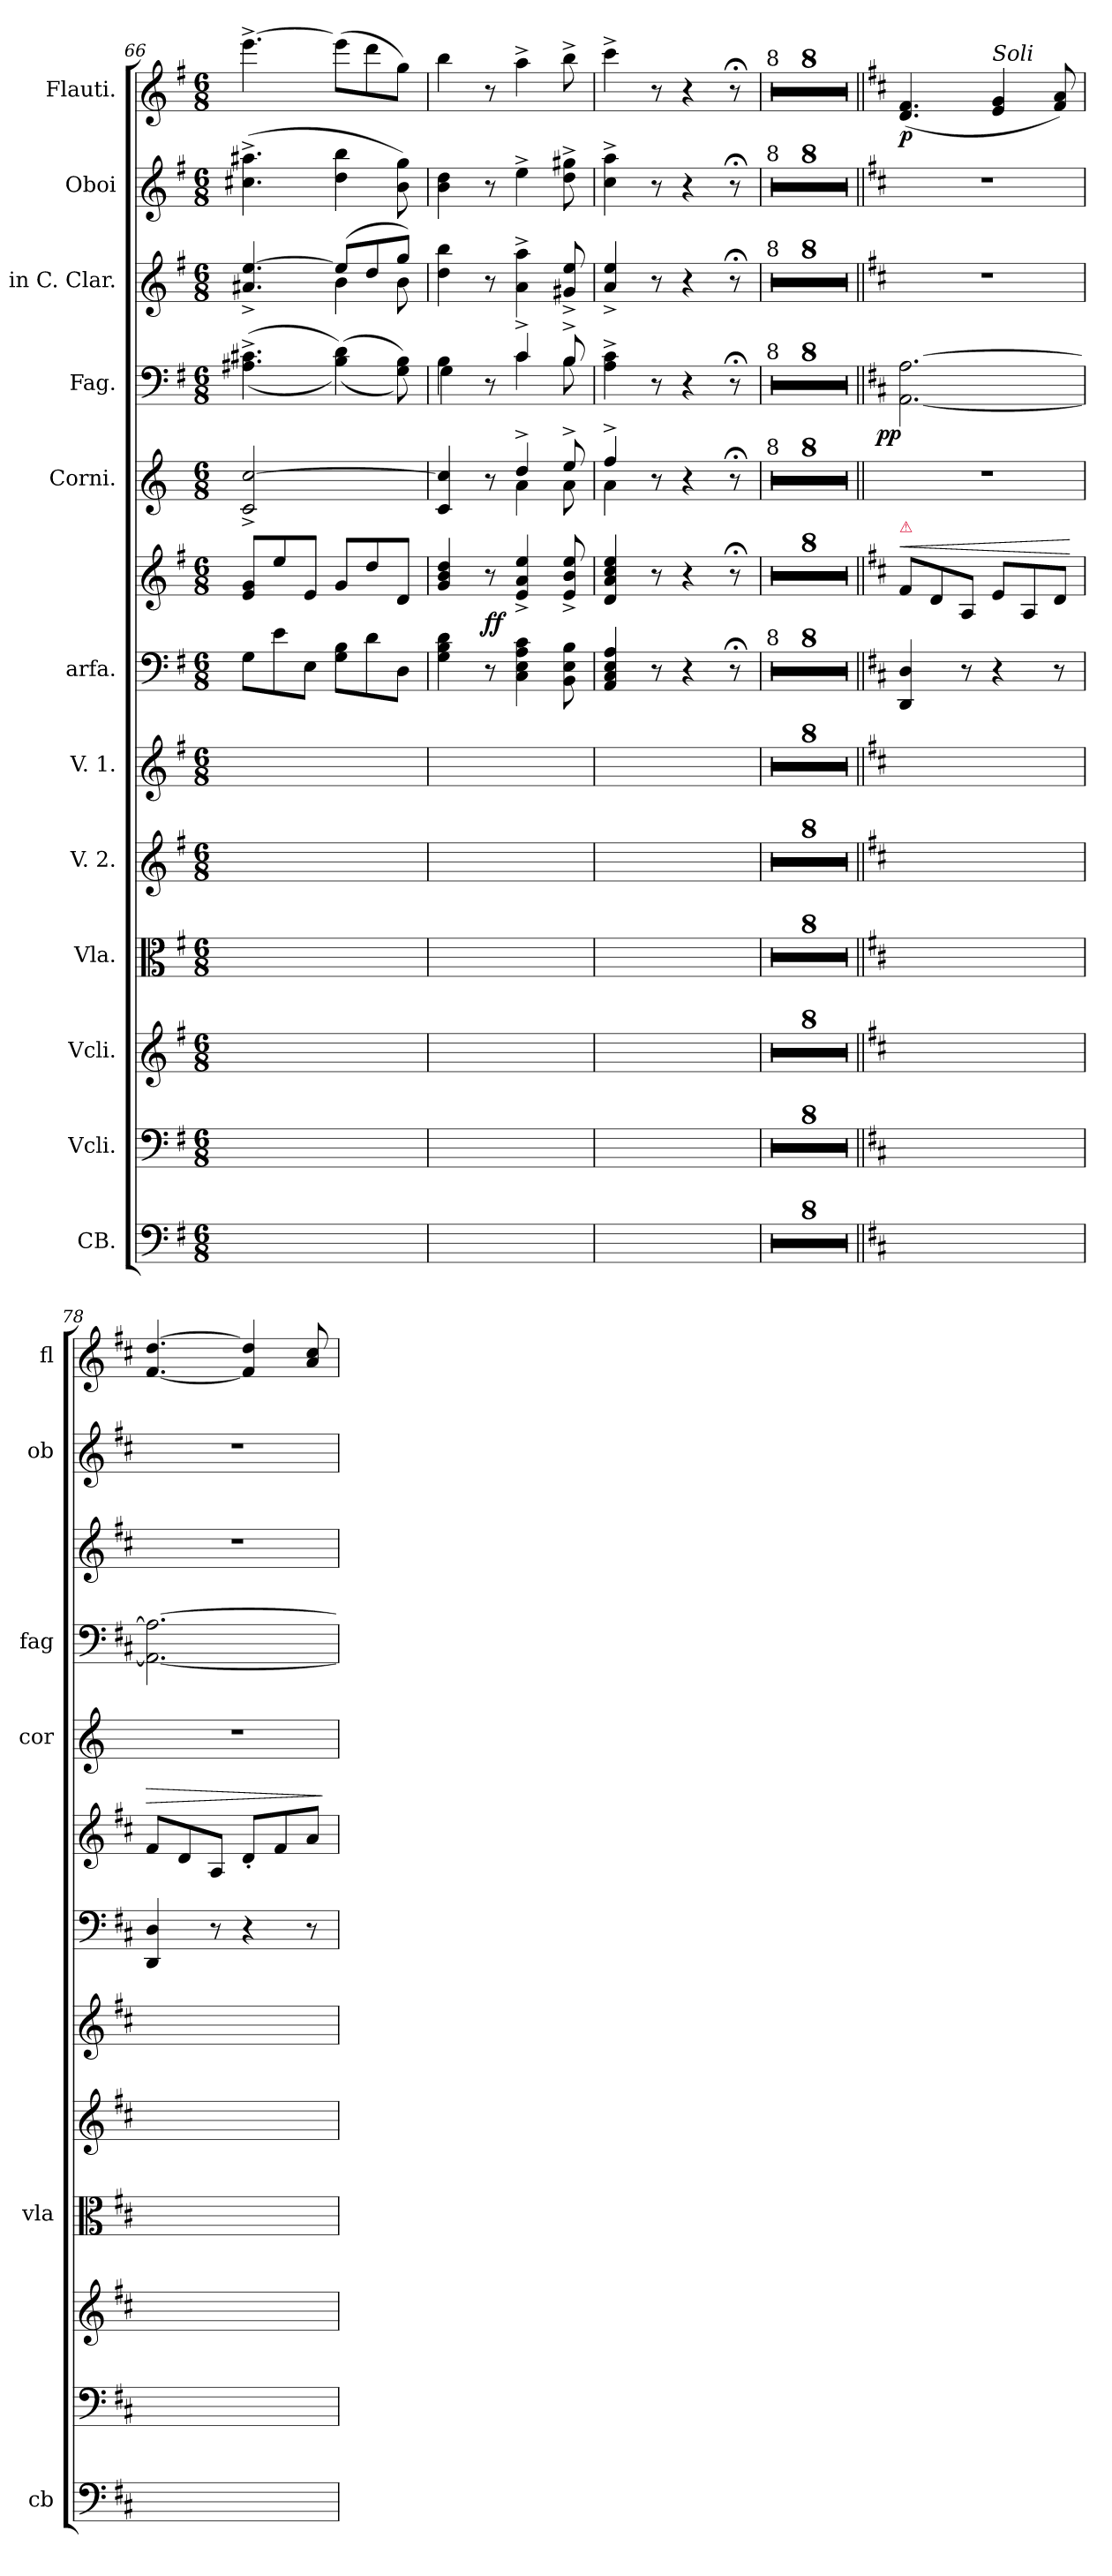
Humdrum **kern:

**kern	**kern	**kern	**kern	**kern	**kern	**kern	**kern	**dynam	**kern	**kern	**dynam	**kern	**kern	**kern	**dynam
*part12	*part11	*part10	*part9	*part8	*part7	*part6	*part6	*part6	*part5	*part4	*part4	*part3	*part2	*part1	*part1
*staff13	*staff12	*staff11	*staff10	*staff9	*staff8	*staff7	*staff6	*staff6/7	*staff5	*staff4	*staff4	*staff3	*staff2	*staff1	*staff1
*I"CB.	*I"Vcli.	*I"Vcli.	*I"Vla.	*I"V. 2.	*I"V. 1.	*I"arfa.	*	*	*I"Corni.	*I"Fag.	*	*I"in C. Clar.	*I"Oboi	*I"Flauti.	*
*I'cb	*	*	*I'vla	*	*	*	*	*	*I'cor	*I'fag	*	*	*I'ob	*I'fl	*
*clefF4	*clefF4	*clefG2	*clefC3	*clefG2	*clefG2	*clefF4	*clefG2	*	*clefG2	*clefF4	*	*clefG2	*clefG2	*clefG2	*
*	*	*	*	*	*	*	*	*	*ITrd3c5	*	*	*	*	*	*
*k[f#]	*k[f#]	*k[f#]	*k[f#]	*k[f#]	*k[f#]	*k[f#]	*k[f#]	*	*k[f#]	*k[f#]	*	*k[f#]	*k[f#]	*k[f#]	*
*M6/8	*M6/8	*M6/8	*M6/8	*M6/8	*M6/8	*M6/8	*M6/8	*	*M6/8	*M6/8	*	*M6/8	*M6/8	*M6/8	*
=66	=66	=66	=66	=66	=66	=66	=66	=66	=66	=66	=66	=66	=66	=66	=66
!	!	!	!	!	!	!	!	!	!LO:N:vis=2	!	!	!	!	!	!
*	*	*	*	*	*	*	*	*	*	*	*	*^	*	*	*
2.ryy	2.ryy	2.ryy	2.ryy	2.ryy	2.ryy	8G\L	8e/ 8g/L	.	2.G^>/ [2.g^>/	(<(>4.A#X^<\ 4.c#X^<\	.	4.a#X^</ [4.ee^</	(4.ryy	(>4.cc#X^>\ 4.aa#X^>\	[4.eee^>\	.
.	.	.	.	.	.	8e\	8ee/	.	.	.	.	.	.	.	.	.
.	.	.	.	.	.	8E\J	8e/J	.	.	.	.	.	.	.	.	.
.	.	.	.	.	.	8G\ 8B\L	8g/L	.	.	(<(>4B\ 4d\))	.	(8ee/L]	4b\)	4dd\ 4bb\	(>8eee\L]	.
.	.	.	.	.	.	8d\	8dd/	.	.	.	.	8dd/	.	.	8ddd\	.
.	.	.	.	.	.	8D\J	8d/J	.	.	8G\ 8B\))	.	8gg/J)	8b\	8b\ 8gg\)	8gg\J)	.
*	*	*	*	*	*	*	*	*	*	*	*	*v	*v	*	*	*
=67	=67	=67	=67	=67	=67	=67	=67	=67	=67	=67	=67	=67	=67	=67	=67
*	*	*	*	*	*	*	*	*	*^	*^	*	*	*	*	*
2.ryy	2.ryy	2.ryy	2.ryy	2.ryy	2.ryy	4G\ 4B\ 4d\	4g/ 4b/ 4dd/	.	4G/ 4g]/	4.ryy	4B\	4G\	.	4dd\ 4bb\	4b\ 4dd\	4bb\	.
.	.	.	.	.	.	8r	8r	ff	8r	.	8r	8ryy	.	8r	8r	8r	.
.	.	.	.	.	.	4C\ 4E\ 4A\ 4c\	4e^</ 4a^</ 4ee^</	.	4a^>/	4e\	4c^</	4c\	.	4a^>\ 4aa^>\	4ee^>\	4aa^>\	.
.	.	.	.	.	.	8BB\ 8E\ 8B\	8e^</ 8b^</ 8ee^</	.	8b^>/	8e\	8B^</	8B\	.	8g#X^/ 8ee^/	8dd^>\ 8gg#X^>\	8bb^>\	.
*	*	*	*	*	*	*	*	*	*	*	*v	*v	*	*	*	*	*
=68	=68	=68	=68	=68	=68	=68	=68	=68	=68	=68	=68	=68	=68	=68	=68	=68
2.ryy	2.ryy	2.ryy	2.ryy	2.ryy	2.ryy	4AA/ 4C/ 4E/ 4A/	4d/ 4a/ 4cc/ 4ee/	.	4cc^>/	4e\	4A^<\ 4c^<\	.	4a^</ 4ee^</	4cc^>\ 4aa^>\	4ccc^>\	.
.	.	.	.	.	.	8r	8r	.	8r	2ryy	8r	.	8r	8r	8r	.
.	.	.	.	.	.	4r	4r	.	4r	.	4r	.	4r	4r	4r	.
.	.	.	.	.	.	8r;<	8r;<	.	8r;<	.	8r;<	.	8r;<	8r;<	8r;<	.
*	*	*	*	*	*	*	*	*	*v	*v	*	*	*	*	*	*
=69	=69	=69	=69	=69	=69	=69	=69	=69	=69	=69	=69	=69	=69	=69	=69
!	!	!	!	!	!	!	!	!	!	!	!	!	!	!LO:TX:a:t=8	!
!	!	!	!	!	!	!	!	!	!	!	!	!	!LO:TX:a:t=8	!	!
!	!	!	!	!	!	!	!	!	!	!	!	!LO:TX:a:t=8	!	!	!
!	!	!	!	!	!	!	!	!	!	!LO:TX:a:t=8	!	!	!	!	!
!	!	!	!	!	!	!	!	!	!LO:TX:a:t=8	!	!	!	!	!	!
!	!	!	!	!	!	!LO:TX:a:t=8	!	!	!	!	!	!	!	!	!
2.ryy	2.ryy	2.ryy	2.ryy	2.ryy	2.ryy	2.r	2.r	.	2.r	2.r	.	2.r	2.r	2.r	.
=70	=70	=70	=70	=70	=70	=70	=70	=70	=70	=70	=70	=70	=70	=70	=70
2.ryy	2.ryy	2.ryy	2.ryy	2.ryy	2.ryy	2.r	2.r	.	2.r	2.r	.	2.r	2.r	2.r	.
=71	=71	=71	=71	=71	=71	=71	=71	=71	=71	=71	=71	=71	=71	=71	=71
2.ryy	2.ryy	2.ryy	2.ryy	2.ryy	2.ryy	2.r	2.r	.	2.r	2.r	.	2.r	2.r	2.r	.
=72	=72	=72	=72	=72	=72	=72	=72	=72	=72	=72	=72	=72	=72	=72	=72
2.ryy	2.ryy	2.ryy	2.ryy	2.ryy	2.ryy	2.r	2.r	.	2.r	2.r	.	2.r	2.r	2.r	.
=73	=73	=73	=73	=73	=73	=73	=73	=73	=73	=73	=73	=73	=73	=73	=73
2.ryy	2.ryy	2.ryy	2.ryy	2.ryy	2.ryy	2.r	2.r	.	2.r	2.r	.	2.r	2.r	2.r	.
=74	=74	=74	=74	=74	=74	=74	=74	=74	=74	=74	=74	=74	=74	=74	=74
2.r	2.r	2.r	2.r	2.r	2.r	2.r	2.r	.	2.r	2.r	.	2.r	2.r	2.r	.
=75	=75	=75	=75	=75	=75	=75	=75	=75	=75	=75	=75	=75	=75	=75	=75
2.r	2.r	2.r	2.r	2.r	2.r	2.r	2.r	.	2.r	2.r	.	2.r	2.r	2.r	.
=76	=76	=76	=76	=76	=76	=76	=76	=76	=76	=76	=76	=76	=76	=76	=76
2.r	2.r	2.r	2.r	2.r	2.r	2.r	2.r	.	2.r	2.r	.	2.r	2.r	2.r	.
=77||	=77||	=77||	=77||	=77||	=77||	=77||	=77||	=77||	=77||	=77||	=77||	=77||	=77||	=77||	=77||
*k[f#c#]	*k[f#c#]	*k[f#c#]	*k[f#c#]	*k[f#c#]	*k[f#c#]	*k[f#c#]	*k[f#c#]	*	*	*k[f#c#]	*	*k[f#c#]	*k[f#c#]	*k[f#c#]	*
!	!	!	!	!	!	!	!LO:TX:a:color=crimson:t=⚠	!	!	!	!	!	!	!	!
!	!	!	!	!	!	!	!	!LO:HP:a	!	!	!LO:DY:b:rj	!	!	!	!LO:DY:b
2.ryy	2.ryy	2.ryy	2.ryy	2.ryy	2.ryy	4DD/ 4D/	8f#/L	<	2.r	[>2.AA\ [>2.A\	pp	2.r	2.r	(<4.d/ 4.f#/	p
.	.	.	.	.	.	.	8d/	.	.	.	.	.	.	.	.
.	.	.	.	.	.	8r	8A/J	.	.	.	.	.	.	.	.
!	!	!	!	!	!	!	!	!	!	!	!	!	!	!LO:TX:a:i:t=Soli	!
.	.	.	.	.	.	4r	8e/L	.	.	.	.	.	.	4e/ 4g/	.
.	.	.	.	.	.	.	8A/	.	.	.	.	.	.	.	.
.	.	.	.	.	.	8r	8d/J	.	.	.	.	.	.	8f#/ 8a/)	.
.	.	.	.	.	.	.	.	[	.	.	.	.	.	.	.
=78	=78	=78	=78	=78	=78	=78	=78	=78	=78	=78	=78	=78	=78	=78	=78
!	!	!	!	!	!	!	!	!LO:HP:a	!	!	!	!	!	!	!
2.ryy	2.ryy	2.ryy	2.ryy	2.ryy	2.ryy	4DD/ 4D/	8f#/L	>	2.r	2.AA_\ 2.A_\	.	2.r	2.r	[4.f#/ [4.dd/	.
.	.	.	.	.	.	.	8d/	.	.	.	.	.	.	.	.
.	.	.	.	.	.	8r	8A/J	.	.	.	.	.	.	.	.
.	.	.	.	.	.	4r	8d'/L	.	.	.	.	.	.	4f#]/ 4dd]/	.
.	.	.	.	.	.	.	8f#/	.	.	.	.	.	.	.	.
.	.	.	.	.	.	8r	8a/J	.	.	.	.	.	.	8a/ 8cc#/	.
.	.	.	.	.	.	.	.	]	.	.	.	.	.	.	.
=	=	=	=	=	=	=	=	=	=	=	=	=	=	=	=
*-	*-	*-	*-	*-	*-	*-	*-	*-	*-	*-	*-	*-	*-	*-	*-
